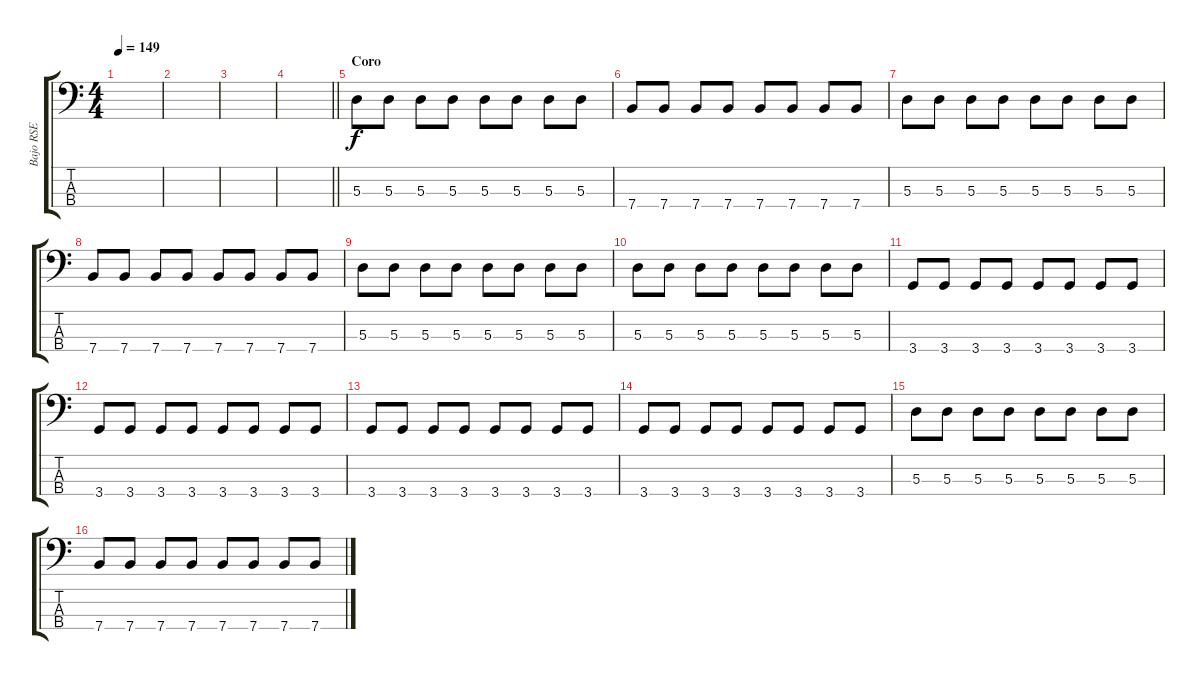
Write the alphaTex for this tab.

\track ("Bajo RSE" "Bajo RSE") {instrument electricbasspick}
\staff {score tabs}
\tuning (G2 D2 A1 E1) {hide}
\ts (4 4)
\tempo 149
\clef f4
\ks c
|
|
|
\barLineRight lightlight
|
\section ("" "Coro")
5.3.8 5.3.8 5.3.8 5.3.8 5.3.8 5.3.8 5.3.8 5.3.8 |
7.4.8 7.4.8 7.4.8 7.4.8 7.4.8 7.4.8 7.4.8 7.4.8 |
5.3.8 5.3.8 5.3.8 5.3.8 5.3.8 5.3.8 5.3.8 5.3.8 |
7.4.8 7.4.8 7.4.8 7.4.8 7.4.8 7.4.8 7.4.8 7.4.8 |
5.3.8 5.3.8 5.3.8 5.3.8 5.3.8 5.3.8 5.3.8 5.3.8 |
5.3.8 5.3.8 5.3.8 5.3.8 5.3.8 5.3.8 5.3.8 5.3.8 |
3.4.8 3.4.8 3.4.8 3.4.8 3.4.8 3.4.8 3.4.8 3.4.8 |
3.4.8 3.4.8 3.4.8 3.4.8 3.4.8 3.4.8 3.4.8 3.4.8 |
3.4.8 3.4.8 3.4.8 3.4.8 3.4.8 3.4.8 3.4.8 3.4.8 |
3.4.8 3.4.8 3.4.8 3.4.8 3.4.8 3.4.8 3.4.8 3.4.8 |
5.3.8 5.3.8 5.3.8 5.3.8 5.3.8 5.3.8 5.3.8 5.3.8 |
7.4.8 7.4.8 7.4.8 7.4.8 7.4.8 7.4.8 7.4.8 7.4.8
